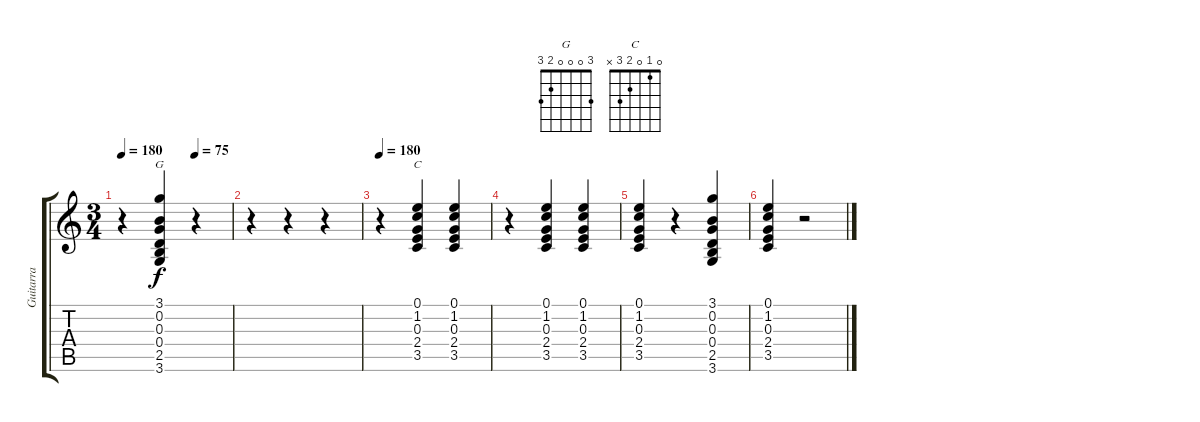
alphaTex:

\track ("Guitarra" "Guitarra") {instrument distortionguitar}
\staff {score tabs}
\tuning (E4 B3 G3 D3 A2 E2) {hide}
\chord ("G" 3 0 0 0 2 3)
\chord ("C" 0 1 0 2 3 x)
\ts (3 4)
\tempo 180
\tempo (75 0.6666666666666666)
\clef g2
\ks c
r.4{dy f} (3.1 0.2 0.3 0.4 2.5 3.6).4{ch "G"} r.4 |
r.4 r.4 r.4 |
\tempo 180
r.4 (0.1 1.2 0.3 2.4 3.5).4{ch "C"} (0.1 1.2 0.3 2.4 3.5).4 |
r.4 (0.1 1.2 0.3 2.4 3.5).4 (0.1 1.2 0.3 2.4 3.5).4 |
(0.1 1.2 0.3 2.4 3.5).4 r.4 (3.1 0.2 0.3 0.4 2.5 3.6).4 |
(0.1 1.2 0.3 2.4 3.5).4 r.2
